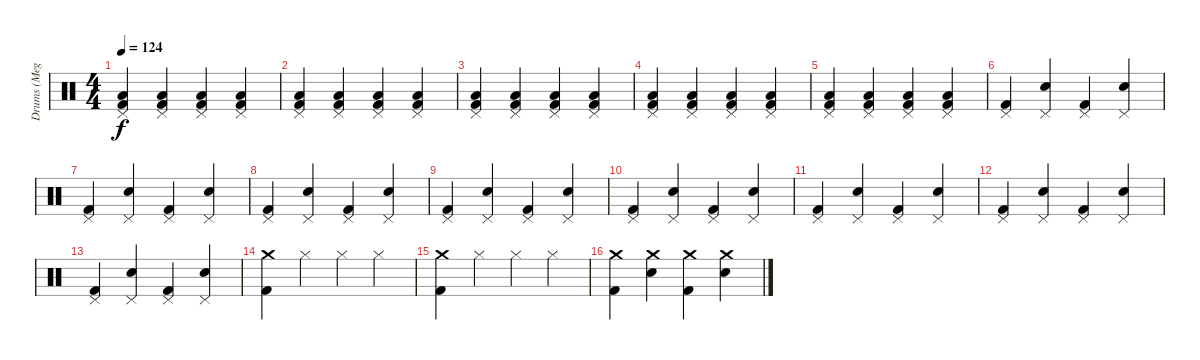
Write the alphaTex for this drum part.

\track ("Drums (Meg White)" "Drums (Meg") {instrument percussion}
\staff {score}
\articulation defaults
\ts (4 4)
\tempo 124
\clef neutral
\ks c
("Pedal Hi-Hat (hit)" "Low Floor Tom (hit)" "Kick (hit) 2").4{dy f} ("Pedal Hi-Hat (hit)" "Low Floor Tom (hit)" "Kick (hit) 2").4 ("Pedal Hi-Hat (hit)" "Low Floor Tom (hit)" "Kick (hit) 2").4 ("Pedal Hi-Hat (hit)" "Low Floor Tom (hit)" "Kick (hit) 2").4 |
("Pedal Hi-Hat (hit)" "Low Floor Tom (hit)" "Kick (hit) 2").4 ("Pedal Hi-Hat (hit)" "Low Floor Tom (hit)" "Kick (hit) 2").4 ("Pedal Hi-Hat (hit)" "Low Floor Tom (hit)" "Kick (hit) 2").4 ("Pedal Hi-Hat (hit)" "Low Floor Tom (hit)" "Kick (hit) 2").4 |
("Pedal Hi-Hat (hit)" "Low Floor Tom (hit)" "Kick (hit) 2").4 ("Pedal Hi-Hat (hit)" "Low Floor Tom (hit)" "Kick (hit) 2").4 ("Pedal Hi-Hat (hit)" "Low Floor Tom (hit)" "Kick (hit) 2").4 ("Pedal Hi-Hat (hit)" "Low Floor Tom (hit)" "Kick (hit) 2").4 |
("Pedal Hi-Hat (hit)" "Low Floor Tom (hit)" "Kick (hit) 2").4 ("Pedal Hi-Hat (hit)" "Low Floor Tom (hit)" "Kick (hit) 2").4 ("Pedal Hi-Hat (hit)" "Low Floor Tom (hit)" "Kick (hit) 2").4 ("Pedal Hi-Hat (hit)" "Low Floor Tom (hit)" "Kick (hit) 2").4 |
("Pedal Hi-Hat (hit)" "Low Floor Tom (hit)" "Kick (hit) 2").4 ("Pedal Hi-Hat (hit)" "Low Floor Tom (hit)" "Kick (hit) 2").4 ("Pedal Hi-Hat (hit)" "Low Floor Tom (hit)" "Kick (hit) 2").4 ("Pedal Hi-Hat (hit)" "Low Floor Tom (hit)" "Kick (hit) 2").4 |
("Pedal Hi-Hat (hit)" "Kick (hit) 2").4 ("Pedal Hi-Hat (hit)" "Snare (hit) 2").4 ("Pedal Hi-Hat (hit)" "Kick (hit) 2").4 ("Pedal Hi-Hat (hit)" "Snare (hit) 2").4 |
("Pedal Hi-Hat (hit)" "Kick (hit) 2").4 ("Pedal Hi-Hat (hit)" "Snare (hit) 2").4 ("Pedal Hi-Hat (hit)" "Kick (hit) 2").4 ("Pedal Hi-Hat (hit)" "Snare (hit) 2").4 |
("Pedal Hi-Hat (hit)" "Kick (hit) 2").4 ("Pedal Hi-Hat (hit)" "Snare (hit) 2").4 ("Pedal Hi-Hat (hit)" "Kick (hit) 2").4 ("Pedal Hi-Hat (hit)" "Snare (hit) 2").4 |
("Pedal Hi-Hat (hit)" "Kick (hit) 2").4 ("Pedal Hi-Hat (hit)" "Snare (hit) 2").4 ("Pedal Hi-Hat (hit)" "Kick (hit) 2").4 ("Pedal Hi-Hat (hit)" "Snare (hit) 2").4 |
("Pedal Hi-Hat (hit)" "Kick (hit) 2").4 ("Pedal Hi-Hat (hit)" "Snare (hit) 2").4 ("Pedal Hi-Hat (hit)" "Kick (hit) 2").4 ("Pedal Hi-Hat (hit)" "Snare (hit) 2").4 |
("Pedal Hi-Hat (hit)" "Kick (hit) 2").4 ("Pedal Hi-Hat (hit)" "Snare (hit) 2").4 ("Pedal Hi-Hat (hit)" "Kick (hit) 2").4 ("Pedal Hi-Hat (hit)" "Snare (hit) 2").4 |
("Pedal Hi-Hat (hit)" "Kick (hit) 2").4 ("Pedal Hi-Hat (hit)" "Snare (hit) 2").4 ("Pedal Hi-Hat (hit)" "Kick (hit) 2").4 ("Pedal Hi-Hat (hit)" "Snare (hit) 2").4 |
("Pedal Hi-Hat (hit)" "Kick (hit) 2").4 ("Pedal Hi-Hat (hit)" "Snare (hit) 2").4 ("Pedal Hi-Hat (hit)" "Kick (hit) 2").4 ("Pedal Hi-Hat (hit)" "Snare (hit) 2").4 |
("Crash medium (hit)" "Kick (hit) 2").4 "Hi-Hat (closed)".4 "Hi-Hat (closed)".4 "Hi-Hat (closed)".4 |
("Crash medium (hit)" "Kick (hit) 2").4 "Hi-Hat (closed)".4 "Hi-Hat (closed)".4 "Hi-Hat (closed)".4 |
("Crash medium (hit)" "Kick (hit) 2").4 ("Crash medium (hit)" "Snare (hit) 2").4 ("Crash medium (hit)" "Kick (hit) 2").4 ("Crash medium (hit)" "Snare (hit) 2").4
